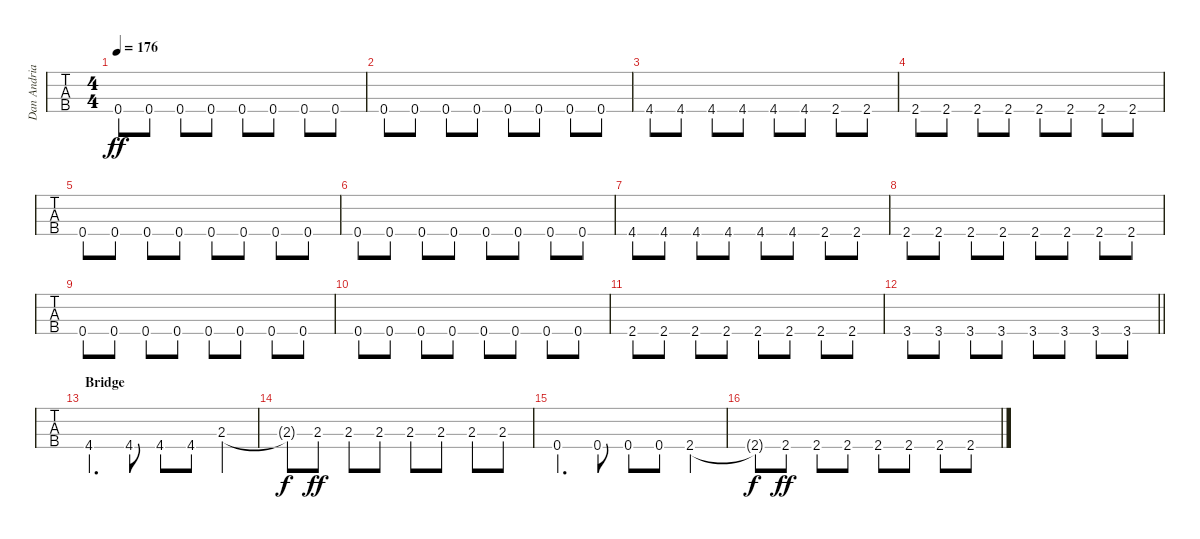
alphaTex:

\track ("Dan Andriano - Bass" "Dan Andria") {instrument electricbassfinger}
\staff {tabs}
\tuning (G2 D2 A1 E1) {hide}
\ts (4 4)
\tempo 176
\clef f4
\ks b
0.4.8{dy ff} 0.4.8 0.4.8 0.4.8 0.4.8 0.4.8 0.4.8 0.4.8 |
0.4.8 0.4.8 0.4.8 0.4.8 0.4.8 0.4.8 0.4.8 0.4.8 |
4.4.8 4.4.8 4.4.8 4.4.8 4.4.8 4.4.8 2.4.8 2.4.8 |
2.4.8 2.4.8 2.4.8 2.4.8 2.4.8 2.4.8 2.4.8 2.4.8 |
0.4.8 0.4.8 0.4.8 0.4.8 0.4.8 0.4.8 0.4.8 0.4.8 |
0.4.8 0.4.8 0.4.8 0.4.8 0.4.8 0.4.8 0.4.8 0.4.8 |
4.4.8 4.4.8 4.4.8 4.4.8 4.4.8 4.4.8 2.4.8 2.4.8 |
2.4.8 2.4.8 2.4.8 2.4.8 2.4.8 2.4.8 2.4.8 2.4.8 |
0.4.8 0.4.8 0.4.8 0.4.8 0.4.8 0.4.8 0.4.8 0.4.8 |
0.4.8 0.4.8 0.4.8 0.4.8 0.4.8 0.4.8 0.4.8 0.4.8 |
2.4.8 2.4.8 2.4.8 2.4.8 2.4.8 2.4.8 2.4.8 2.4.8 |
\barLineRight lightlight
3.4.8 3.4.8 3.4.8 3.4.8 3.4.8 3.4.8 3.4.8 3.4.8 |
\section ("" "Bridge")
4.4.4{d} 4.4.8 4.4.8 4.4.8 2.3.4 |
2.3{t}.8{dy f} 2.3.8{dy ff} 2.3.8 2.3.8 2.3.8 2.3.8 2.3.8 2.3.8 |
0.4.4{d} 0.4.8 0.4.8 0.4.8 2.4.4 |
2.4{t}.8{dy f} 2.4.8{dy ff} 2.4.8 2.4.8 2.4.8 2.4.8 2.4.8 2.4.8
